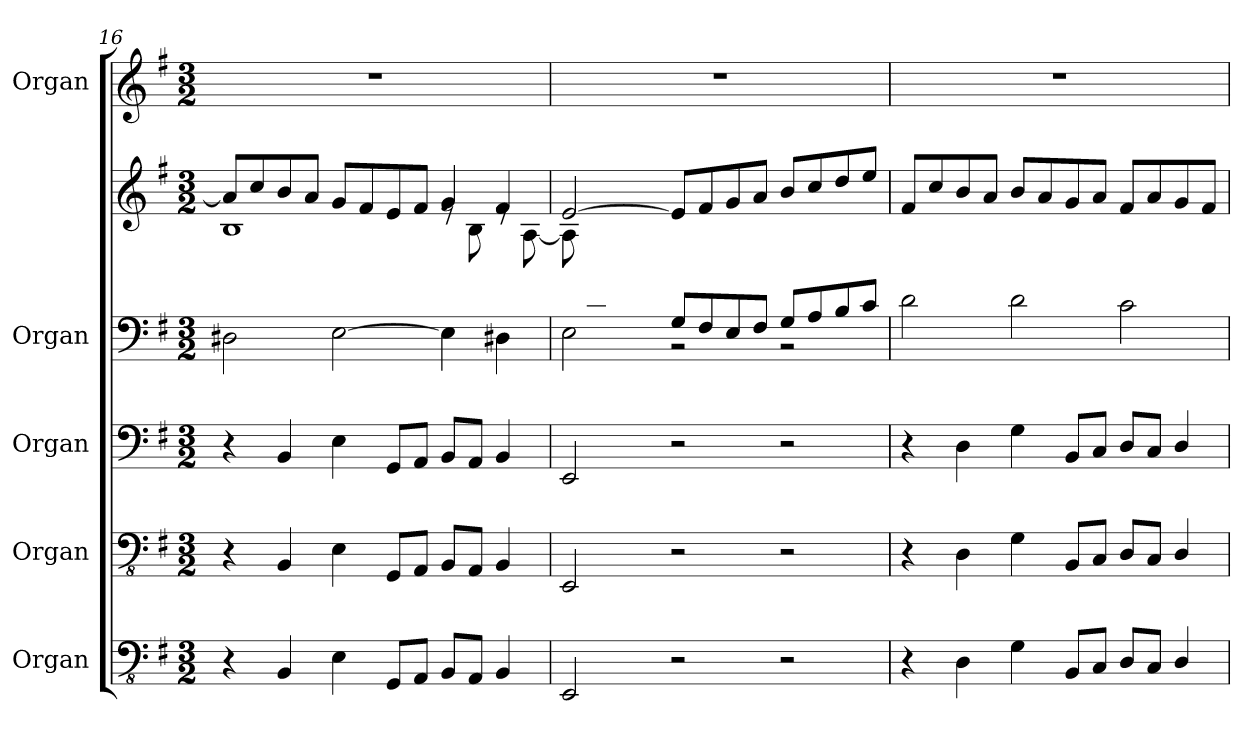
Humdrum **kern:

**kern	**kern	**kern	**kern	**kern	**kern
*part5	*part4	*part3	*part2	*part2	*part1
*staff6	*staff5	*staff4	*staff3	*staff2	*staff1
*I"Organ	*I"Organ	*I"Organ	*I"Organ	*	*I"Organ
!!LO:LB:g=z
*clefFv4	*clefFv4	*clefF4	*clefF4	*clefG2	*clefG2
*k[f#]	*k[f#]	*k[f#]	*k[f#]	*k[f#]	*k[f#]
*M3/2	*M3/2	*M3/2	*M3/2	*M3/2	*M3/2
=16	=16	=16	=16	=16	=16
*	*	*	*	*^	*
4r	4r	4r	2D#X\	8a/L]	1B	1.r
.	.	.	.	8cc/	.	.
4BBB/	4BBB/	4BB/	.	8b/	.	.
.	.	.	.	8a/J	.	.
4EE\	4EE\	4E\	[2E\	8g/L	.	.
.	.	.	.	8f#/	.	.
8GGG/L	8GGG/L	8GG/L	.	8e/	.	.
8AAA/J	8AAA/J	8AA/J	.	8f#/J	.	.
8BBB/L	8BBB/L	8BB/L	4E\]	4g/	8re	.
8AAA/J	8AAA/J	8AA/J	.	.	8B\	.
4BBB/	4BBB/	4BB/	4D#X\	4f#/	8re	.
.	.	.	.	.	[8A\	.
=17	=17	=17	=17	=17	=17	=17
*	*	*	*^	*	*	*
2EEE/	2EEE/	2EE/	8ryy	2E\	[2e/	8A\L]	1.r
.	.	.	8c/	.	.	1ryy	.
.	.	.	8B/	.	.	.	.
.	.	.	8A/J	.	.	.	.
2r	2r	2r	8G/L	2rBB	8e/L]	.	.
.	.	.	8F#/	.	8f#/	.	.
.	.	.	8E/	.	8g/	.	.
.	.	.	8F#/J	.	8a/J	.	.
2r	2r	2r	8G/L	2rBB	8b/L	.	.
.	.	.	8A/	.	8cc/	4.ryy	.
.	.	.	8B/	.	8dd/	.	.
.	.	.	8c/J	.	8ee/J	.	.
*	*	*	*v	*v	*	*	*
*	*	*	*	*v	*v	*
=18	=18	=18	=18	=18	=18
4r	4r	4r	2d\	8f#/L	1.r
.	.	.	.	8cc/	.
4DD\	4DD\	4D\	.	8b/	.
.	.	.	.	8a/J	.
4GG\	4GG\	4G\	2d\	8b/L	.
.	.	.	.	8a/	.
8BBB/L	8BBB/L	8BB/L	.	8g/	.
8CC/J	8CC/J	8C/J	.	8a/J	.
8DD/L	8DD/L	8D/L	2c\	8f#/L	.
8CC/J	8CC/J	8C/J	.	8a/	.
4DD/	4DD/	4D/	.	8g/	.
.	.	.	.	8f#/J	.
=	=	=	=	=	=
*-	*-	*-	*-	*-	*-
